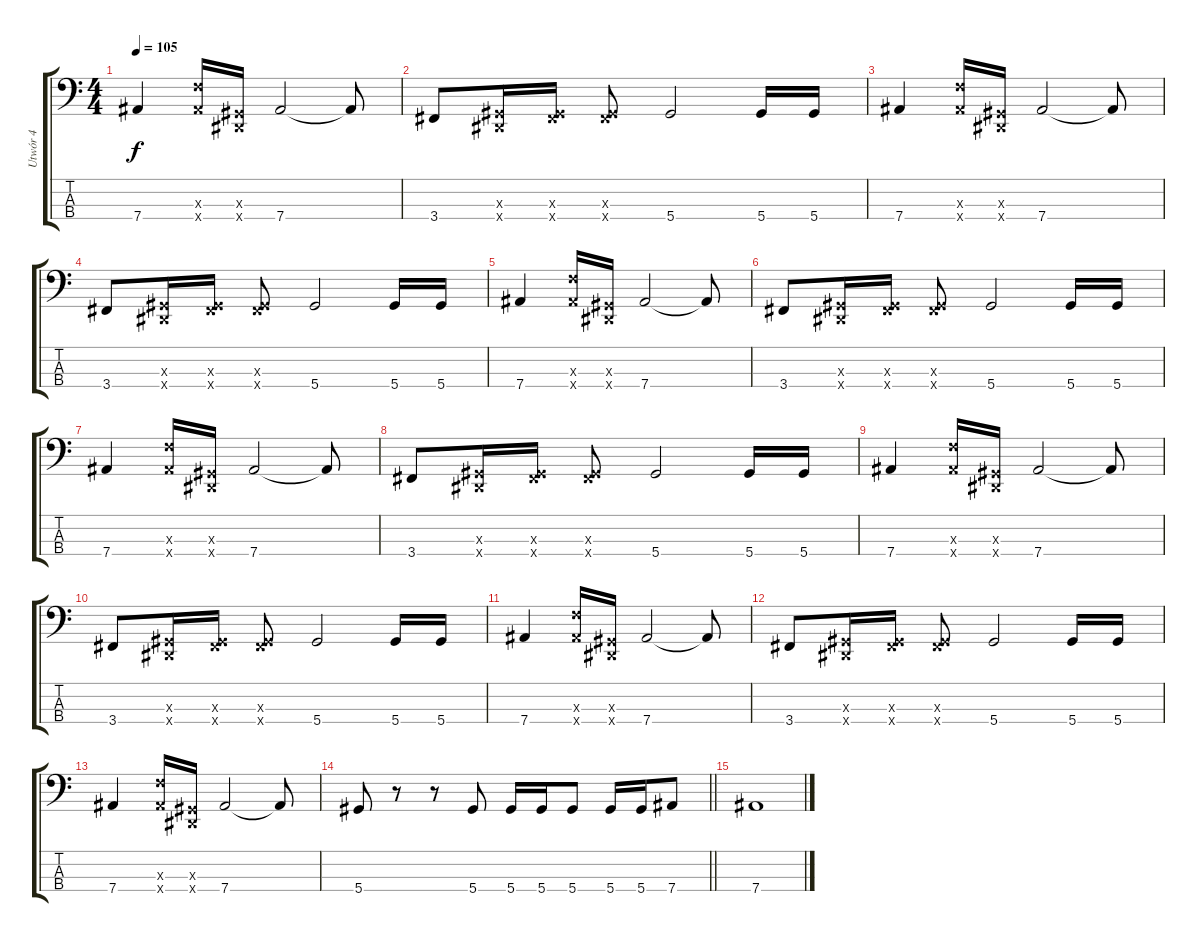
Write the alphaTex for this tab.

\track ("Utwór 4" "Utwór 4") {instrument electricbassfinger}
\staff {score tabs}
\tuning (Gb2 Db2 Ab1 Eb1) {hide}
\ts (4 4)
\tempo 105
\clef f4
\ks c
7.4.4{dy f} (9.3{x} 7.4{x}).16 (0.3{x} 0.4{x}).16 7.4.2 7.4{t}.8 |
3.4.8 (0.3{x} 0.4{x}).16 (0.3{x} 3.4{x}).16 (0.3{x} 3.4{x}).8 5.4.2 5.4.16 5.4.16 |
7.4.4 (9.3{x} 7.4{x}).16 (0.3{x} 0.4{x}).16 7.4.2 7.4{t}.8 |
3.4.8 (0.3{x} 0.4{x}).16 (0.3{x} 3.4{x}).16 (0.3{x} 3.4{x}).8 5.4.2 5.4.16 5.4.16 |
7.4.4 (9.3{x} 7.4{x}).16 (0.3{x} 0.4{x}).16 7.4.2 7.4{t}.8 |
3.4.8 (0.3{x} 0.4{x}).16 (0.3{x} 3.4{x}).16 (0.3{x} 3.4{x}).8 5.4.2 5.4.16 5.4.16 |
7.4.4 (9.3{x} 7.4{x}).16 (0.3{x} 0.4{x}).16 7.4.2 7.4{t}.8 |
3.4.8 (0.3{x} 0.4{x}).16 (0.3{x} 3.4{x}).16 (0.3{x} 3.4{x}).8 5.4.2 5.4.16 5.4.16 |
7.4.4 (9.3{x} 7.4{x}).16 (0.3{x} 0.4{x}).16 7.4.2 7.4{t}.8 |
3.4.8 (0.3{x} 0.4{x}).16 (0.3{x} 3.4{x}).16 (0.3{x} 3.4{x}).8 5.4.2 5.4.16 5.4.16 |
7.4.4 (9.3{x} 7.4{x}).16 (0.3{x} 0.4{x}).16 7.4.2 7.4{t}.8 |
3.4.8 (0.3{x} 0.4{x}).16 (0.3{x} 3.4{x}).16 (0.3{x} 3.4{x}).8 5.4.2 5.4.16 5.4.16 |
7.4.4 (9.3{x} 7.4{x}).16 (0.3{x} 0.4{x}).16 7.4.2 7.4{t}.8 |
\barLineRight lightlight
5.4.8 r.8 r.8 5.4.8 5.4.16 5.4.16 5.4.8 5.4.16 5.4.16 7.4.8 |
7.4.1
